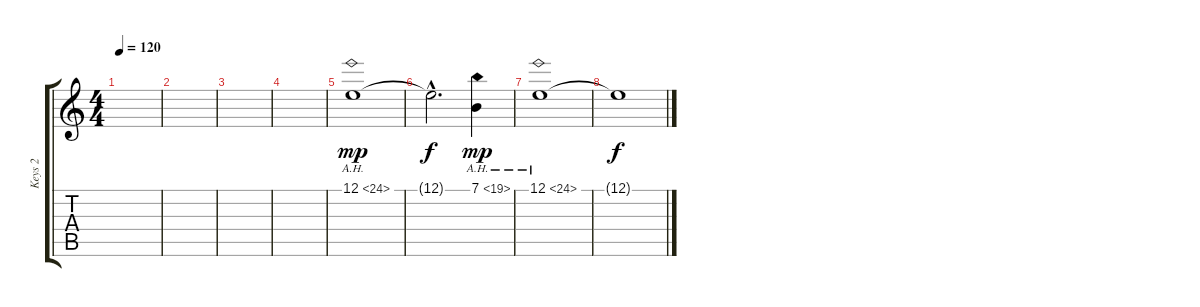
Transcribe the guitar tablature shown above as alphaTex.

\track ("Keys 2" "Keys 2") {instrument lead3calliope}
\staff {score tabs}
\tuning (E4 B3 G3 D3 A2 E2) {hide}
\ts (4 4)
\tempo 120
\clef g2
\ks c
|
|
|
|
12.1{ah 12}.1{dy mp volume 9} |
12.1{hac t}.2{d dy f} 7.1{ah 12}.4{dy mp} |
12.1{ah 12}.1 |
12.1{t}.1{dy f}
